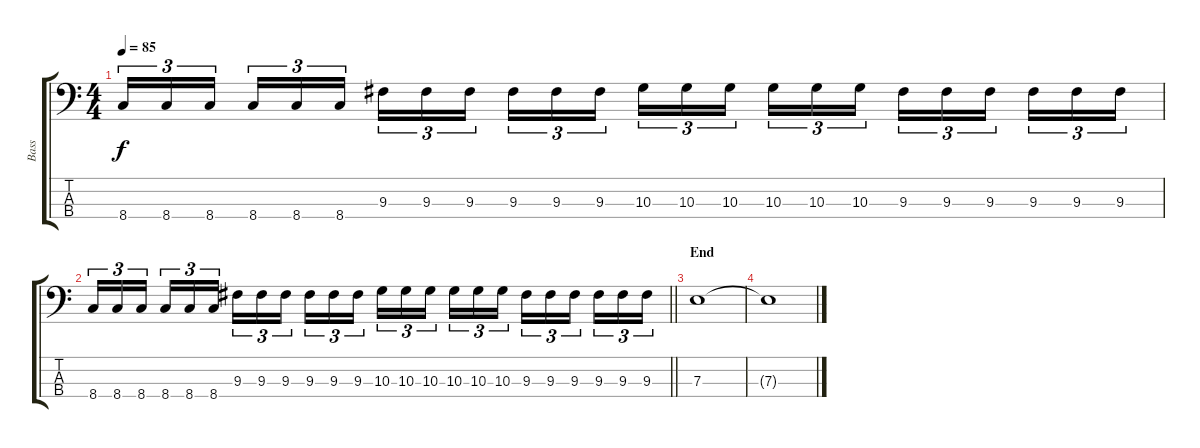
\track ("Bass" "Bass") {instrument electricbasspick}
\staff {score tabs}
\tuning (G2 D2 A1 E1) {hide}
\ts (4 4)
\tempo 85
\clef f4
\ks c
8.4.16{tu (3 2) dy f} 8.4.16{tu (3 2)} 8.4.16{tu (3 2) beam splitsecondary} 8.4.16{tu (3 2)} 8.4.16{tu (3 2)} 8.4.16{tu (3 2)} 9.3.16{tu (3 2)} 9.3.16{tu (3 2)} 9.3.16{tu (3 2) beam splitsecondary} 9.3.16{tu (3 2)} 9.3.16{tu (3 2)} 9.3.16{tu (3 2)} 10.3.16{tu (3 2)} 10.3.16{tu (3 2)} 10.3.16{tu (3 2) beam splitsecondary} 10.3.16{tu (3 2)} 10.3.16{tu (3 2)} 10.3.16{tu (3 2)} 9.3.16{tu (3 2)} 9.3.16{tu (3 2)} 9.3.16{tu (3 2) beam splitsecondary} 9.3.16{tu (3 2)} 9.3.16{tu (3 2)} 9.3.16{tu (3 2)} |
\barLineRight lightlight
8.4.16{tu (3 2)} 8.4.16{tu (3 2)} 8.4.16{tu (3 2) beam splitsecondary} 8.4.16{tu (3 2)} 8.4.16{tu (3 2)} 8.4.16{tu (3 2)} 9.3.16{tu (3 2)} 9.3.16{tu (3 2)} 9.3.16{tu (3 2) beam splitsecondary} 9.3.16{tu (3 2)} 9.3.16{tu (3 2)} 9.3.16{tu (3 2)} 10.3.16{tu (3 2)} 10.3.16{tu (3 2)} 10.3.16{tu (3 2) beam splitsecondary} 10.3.16{tu (3 2)} 10.3.16{tu (3 2)} 10.3.16{tu (3 2)} 9.3.16{tu (3 2)} 9.3.16{tu (3 2)} 9.3.16{tu (3 2) beam splitsecondary} 9.3.16{tu (3 2)} 9.3.16{tu (3 2)} 9.3.16{tu (3 2)} |
\section ("" "End")
7.3.1 |
7.3{t}.1
